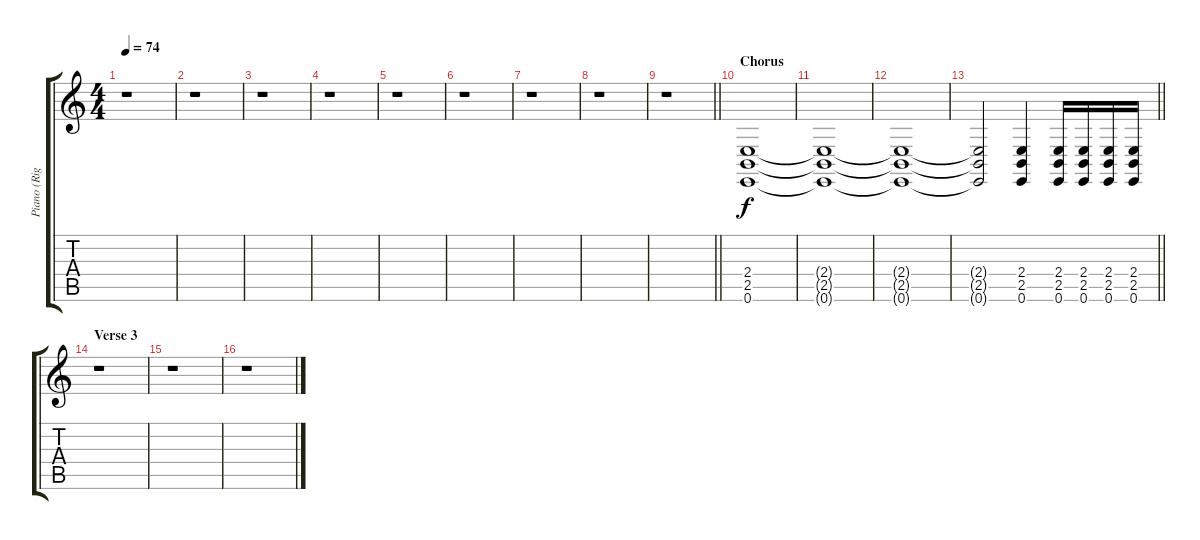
\track ("Piano (Right)" "Piano (Rig") {instrument acousticgrandpiano}
\staff {score tabs}
\tuning (E4 B3 G3 D3 A2 E2) {hide}
\ts (4 4)
\tempo 74
\clef g2
\ks c
r.1{dy f} |
r.1 |
r.1 |
r.1 |
r.1 |
r.1 |
r.1 |
r.1 |
\barLineRight lightlight
r.1 |
\section ("" "Chorus")
(2.4 2.5 0.6).1{instrument stringensemble2} |
(2.4{t} 2.5{t} 0.6{t}).1 |
(2.4{t} 2.5{t} 0.6{t}).1 |
\barLineRight lightlight
(2.4{t} 2.5{t} 0.6{t}).2 (2.4 2.5 0.6).4 (2.4 2.5 0.6).16 (2.4 2.5 0.6).16 (2.4 2.5 0.6).16 (2.4 2.5 0.6).16 |
\section ("" "Verse 3")
r.1 |
r.1 |
r.1
